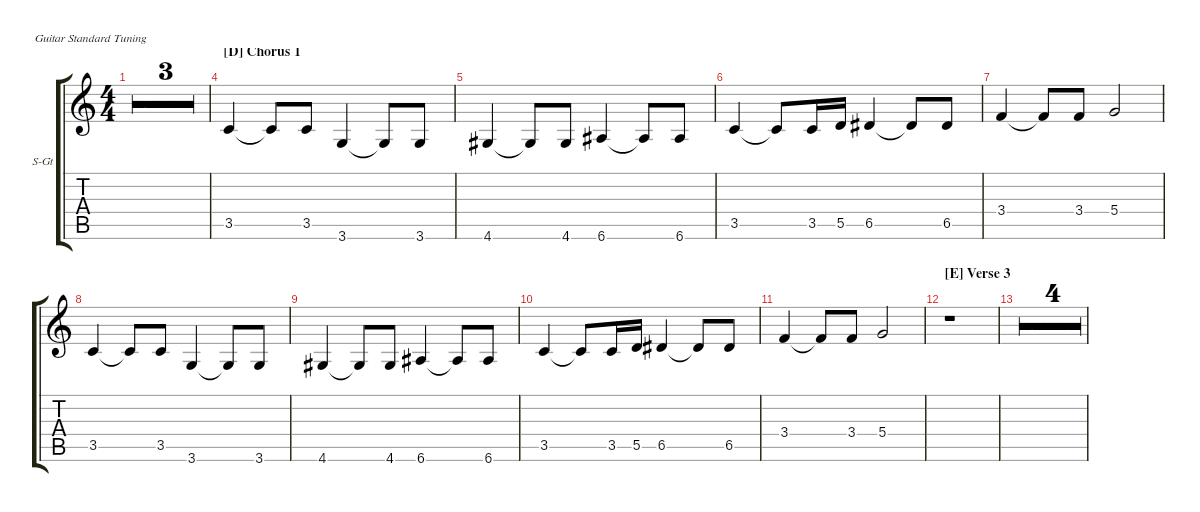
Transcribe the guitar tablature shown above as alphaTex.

\hideDynamics
\bracketExtendMode groupsimilarinstruments
\firstSystemTrackNameOrientation horizontal
\otherSystemsTrackNameOrientation horizontal
\track ("Guitar II" "S-Gt") {multiBarRest instrument acousticguitarsteel}
\staff {score tabs}
\tuning (E4 B3 G3 D3 A2 E2)
\ts (4 4)
\tempo 77
\clef g2
\ks c
r.1{dy f} |
r.1 |
r.1 |
\section ("D" "Chorus 1")
3.5.4 3.5{t}.8 3.5.8 3.6.4 3.6{t}.8 3.6.8 |
4.6.4 4.6{t}.8 4.6.8 6.6.4 6.6{t}.8 6.6.8 |
3.5.4 3.5{t}.8 3.5.16 5.5.16 6.5.4 6.5{t}.8 6.5.8 |
3.4.4 3.4{t}.8 3.4.8 5.4.2 |
3.5.4 3.5{t}.8 3.5.8 3.6.4 3.6{t}.8 3.6.8 |
4.6.4 4.6{t}.8 4.6.8 6.6.4 6.6{t}.8 6.6.8 |
3.5.4 3.5{t}.8 3.5.16 5.5.16 6.5.4 6.5{t}.8 6.5.8 |
3.4.4 3.4{t}.8 3.4.8 5.4.2 |
\section ("E" "Verse 3")
r.1 |
r.1 |
r.1 |
r.1 |
r.1
